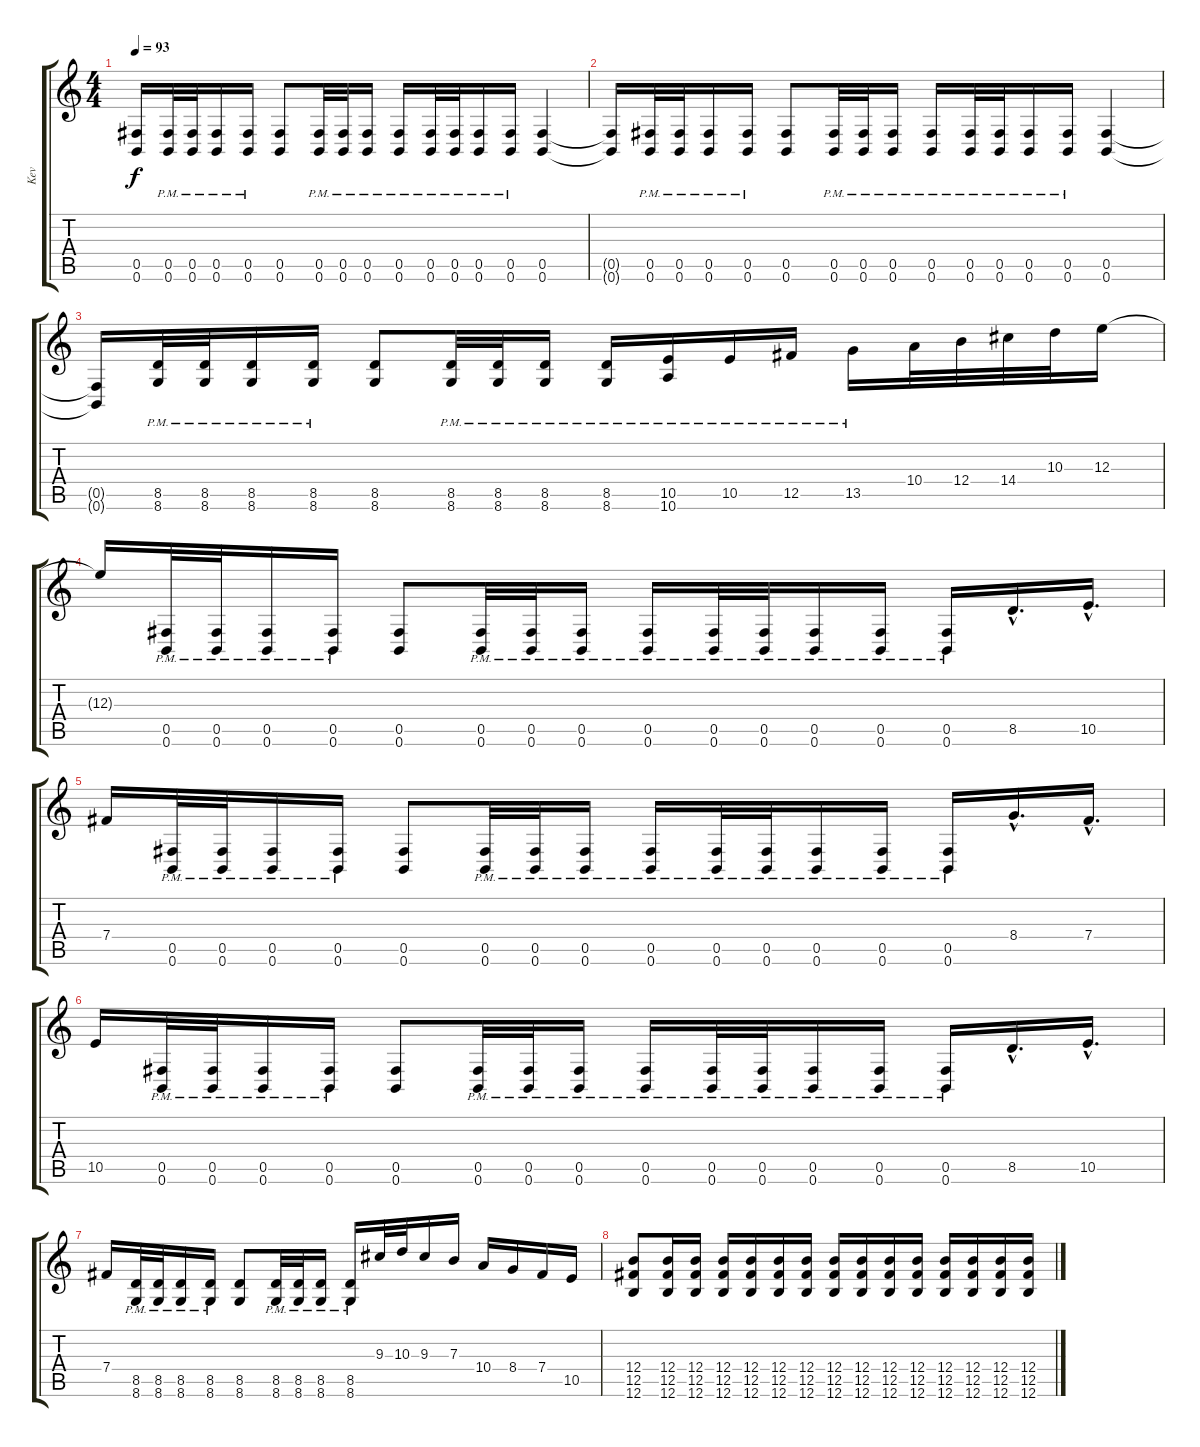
\track ("Kev" "Kev") {instrument distortionguitar}
\staff {score tabs}
\tuning (Db4 Ab3 E3 B2 Gb2 B1) {hide}
\ts (4 4)
\tempo 93
\clef g2
\ks c
(0.5{t} 0.6{t}).16{dy f} (0.5{pm} 0.6{pm}).32{volume 13} (0.5{pm} 0.6{pm}).32 (0.5{pm} 0.6{pm}).16 (0.5{pm} 0.6{pm}).16 (0.5 0.6).8 (0.5{pm} 0.6{pm}).32 (0.5{pm} 0.6{pm}).32 (0.5{pm} 0.6{pm}).16 (0.5{pm} 0.6{pm}).16 (0.5{pm} 0.6{pm}).32 (0.5{pm} 0.6{pm}).32 (0.5{pm} 0.6{pm}).16 (0.5{pm} 0.6{pm}).16 (0.5 0.6).4 |
(0.5{t} 0.6{t}).16 (0.5{pm} 0.6{pm}).32{volume 13} (0.5{pm} 0.6{pm}).32 (0.5{pm} 0.6{pm}).16 (0.5{pm} 0.6{pm}).16 (0.5 0.6).8 (0.5{pm} 0.6{pm}).32 (0.5{pm} 0.6{pm}).32 (0.5{pm} 0.6{pm}).16 (0.5{pm} 0.6{pm}).16 (0.5{pm} 0.6{pm}).32 (0.5{pm} 0.6{pm}).32 (0.5{pm} 0.6{pm}).16 (0.5{pm} 0.6{pm}).16 (0.5 0.6).4 |
(0.5{t} 0.6{t}).16 (8.5{pm} 8.6{pm}).32 (8.5{pm} 8.6{pm}).32 (8.5{pm} 8.6{pm}).16 (8.5{pm} 8.6{pm}).16 (8.5 8.6).8 (8.5{pm} 8.6{pm}).32 (8.5{pm} 8.6{pm}).32 (8.5{pm} 8.6{pm}).16 (8.5{pm} 8.6{pm}).16 (10.5{pm} 10.6{pm}).16 10.5{pm}.16 12.5{pm}.16 13.5{pm}.16 10.4.32 12.4.32 14.4.32 10.3.32 12.3.16 |
12.3{t}.16 (0.5{pm} 0.6{pm}).32 (0.5{pm} 0.6{pm}).32 (0.5{pm} 0.6{pm}).16 (0.5{pm} 0.6{pm}).16 (0.5 0.6).8 (0.5{pm} 0.6{pm}).32 (0.5{pm} 0.6{pm}).32 (0.5{pm} 0.6{pm}).16 (0.5{pm} 0.6{pm}).16 (0.5{pm} 0.6{pm}).32 (0.5{pm} 0.6{pm}).32 (0.5{pm} 0.6{pm}).16 (0.5{pm} 0.6{pm}).16 (0.5{pm} 0.6{pm}).16 8.5{hac}.16{d} 10.5{hac}.16{d} |
7.4.16 (0.5{pm} 0.6{pm}).32 (0.5{pm} 0.6{pm}).32 (0.5{pm} 0.6{pm}).16 (0.5{pm} 0.6{pm}).16 (0.5 0.6).8 (0.5{pm} 0.6{pm}).32 (0.5{pm} 0.6{pm}).32 (0.5{pm} 0.6{pm}).16 (0.5{pm} 0.6{pm}).16 (0.5{pm} 0.6{pm}).32 (0.5{pm} 0.6{pm}).32 (0.5{pm} 0.6{pm}).16 (0.5{pm} 0.6{pm}).16 (0.5{pm} 0.6{pm}).16 8.4{hac}.16{d} 7.4{hac}.16{d} |
10.5.16 (0.5{pm} 0.6{pm}).32 (0.5{pm} 0.6{pm}).32 (0.5{pm} 0.6{pm}).16 (0.5{pm} 0.6{pm}).16 (0.5 0.6).8 (0.5{pm} 0.6{pm}).32 (0.5{pm} 0.6{pm}).32 (0.5{pm} 0.6{pm}).16 (0.5{pm} 0.6{pm}).16 (0.5{pm} 0.6{pm}).32 (0.5{pm} 0.6{pm}).32 (0.5{pm} 0.6{pm}).16 (0.5{pm} 0.6{pm}).16 (0.5{pm} 0.6{pm}).16 8.5{hac}.16{d} 10.5{hac}.16{d} |
7.4.16 (8.5{pm} 8.6{pm}).32 (8.5{pm} 8.6{pm}).32 (8.5{pm} 8.6{pm}).16 (8.5{pm} 8.6{pm}).16 (8.5 8.6).8 (8.5{pm} 8.6{pm}).32 (8.5{pm} 8.6{pm}).32 (8.5{pm} 8.6{pm}).16 (8.5{pm} 8.6{pm}).16 9.3.32 10.3.32 9.3.16 7.3.16 10.4.16 8.4.16 7.4.16 10.5.16 |
(12.4 12.5 12.6).8 (12.4 12.5 12.6).16 (12.4 12.5 12.6).16 (12.4 12.5 12.6).16 (12.4 12.5 12.6).16 (12.4 12.5 12.6).16 (12.4 12.5 12.6).16 (12.4 12.5 12.6).16 (12.4 12.5 12.6).16 (12.4 12.5 12.6).16 (12.4 12.5 12.6).16 (12.4 12.5 12.6).16 (12.4 12.5 12.6).16 (12.4 12.5 12.6).16 (12.4 12.5 12.6).16
